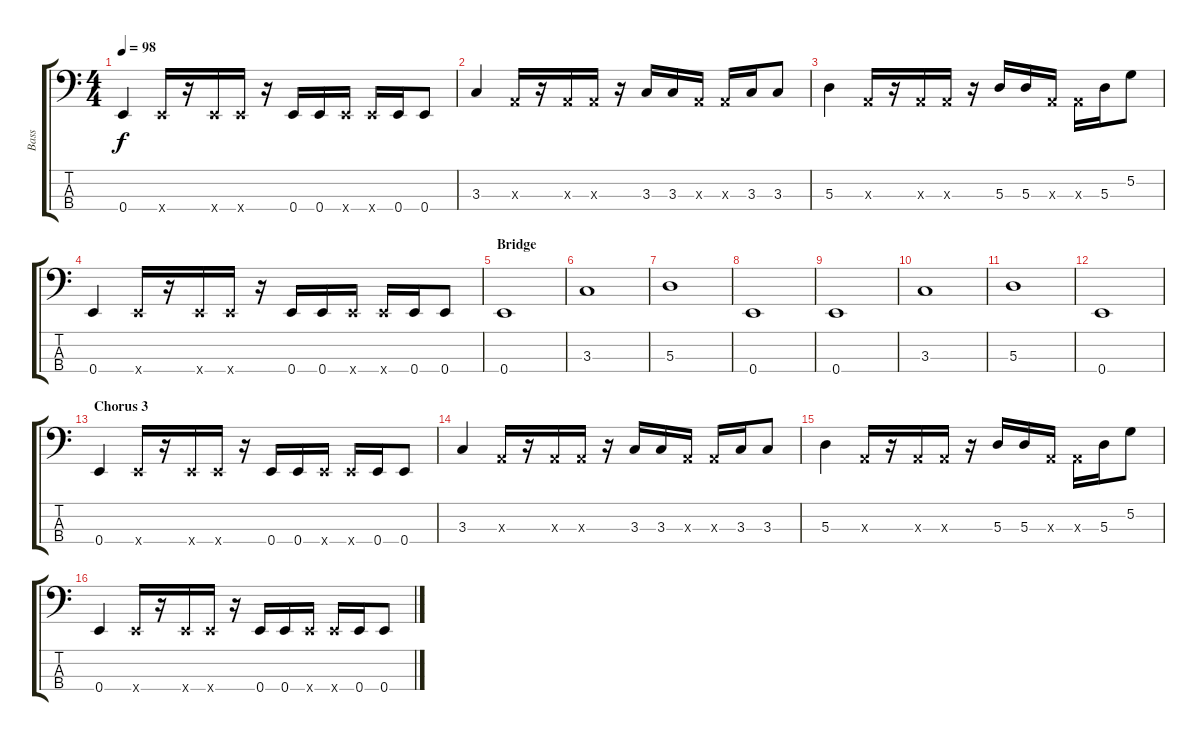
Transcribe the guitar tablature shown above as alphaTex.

\track ("Bass" "Bass") {instrument electricbassfinger}
\staff {score tabs}
\tuning (G2 D2 A1 E1) {hide}
\ts (4 4)
\tempo 98
\clef f4
\ks c
0.4.4{dy f} 0.4{x}.16 r.16 0.4{x}.16 0.4{x}.16 r.16 0.4.16 0.4.16 0.4{x}.16 0.4{x}.16 0.4.16 0.4.8 |
3.3.4 0.3{x}.16 r.16 0.3{x}.16 0.3{x}.16 r.16 3.3.16 3.3.16 0.3{x}.16 0.3{x}.16 3.3.16 3.3.8 |
5.3.4 0.3{x}.16 r.16 0.3{x}.16 0.3{x}.16 r.16 5.3.16 5.3.16 0.3{x}.16 0.3{x}.16 5.3.16 5.2.8 |
0.4.4 0.4{x}.16 r.16 0.4{x}.16 0.4{x}.16 r.16 0.4.16 0.4.16 0.4{x}.16 0.4{x}.16 0.4.16 0.4.8 |
\section ("" "Bridge")
0.4.1 |
3.3.1 |
5.3.1 |
0.4.1 |
0.4.1 |
3.3.1 |
5.3.1 |
0.4.1 |
\section ("" "Chorus 3")
0.4.4 0.4{x}.16 r.16 0.4{x}.16 0.4{x}.16 r.16 0.4.16 0.4.16 0.4{x}.16 0.4{x}.16 0.4.16 0.4.8 |
3.3.4 0.3{x}.16 r.16 0.3{x}.16 0.3{x}.16 r.16 3.3.16 3.3.16 0.3{x}.16 0.3{x}.16 3.3.16 3.3.8 |
5.3.4 0.3{x}.16 r.16 0.3{x}.16 0.3{x}.16 r.16 5.3.16 5.3.16 0.3{x}.16 0.3{x}.16 5.3.16 5.2.8 |
0.4.4 0.4{x}.16 r.16 0.4{x}.16 0.4{x}.16 r.16 0.4.16 0.4.16 0.4{x}.16 0.4{x}.16 0.4.16 0.4.8
